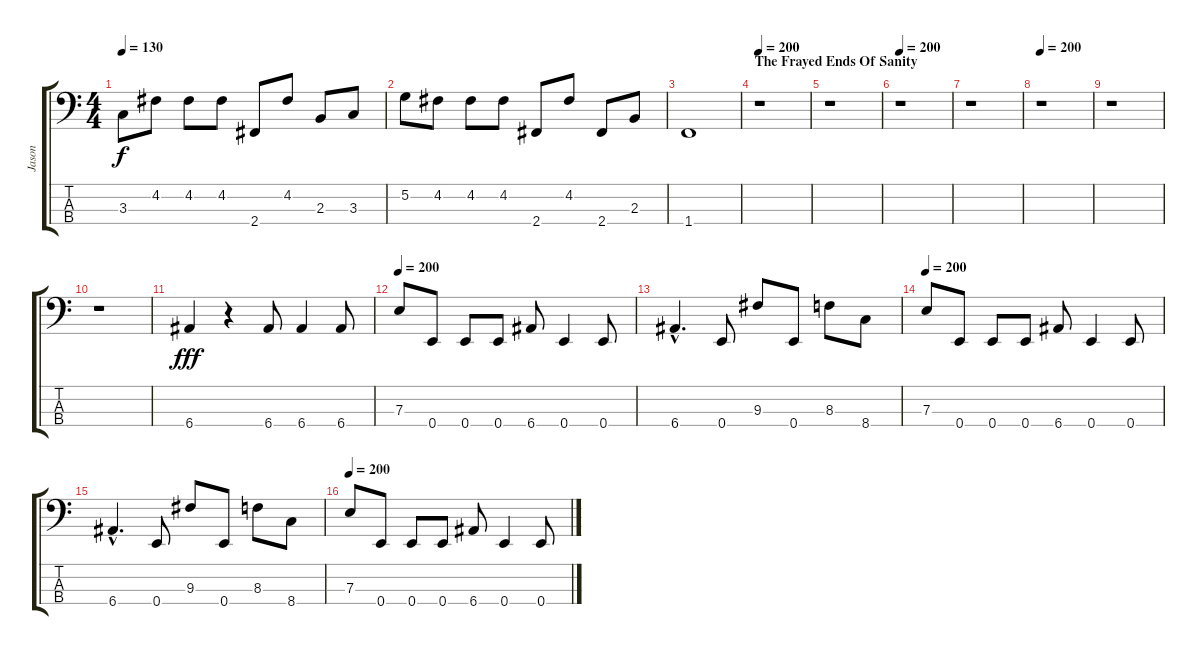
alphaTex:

\track ("Jason" "Jason") {instrument electricbasspick}
\staff {score tabs}
\tuning (G2 D2 A1 E1) {hide}
\ts (4 4)
\tempo 130
\clef f4
\ks c
3.3.8{dy f} 4.2.8 4.2.8 4.2.8 2.4.8 4.2.8 2.3.8 3.3.8 |
5.2.8 4.2.8 4.2.8 4.2.8 2.4.8 4.2.8 2.4.8 2.3.8 |
1.4.1 |
\section ("" "The Frayed Ends Of Sanity")
\tempo 200
r.1 |
r.1 |
\tempo 200
r.1 |
r.1 |
\tempo 200
r.1 |
r.1 |
r.1 |
6.4.4{dy fff} r.4 6.4.8 6.4.4 6.4.8 |
\tempo 200
7.3.8 0.4.8 0.4.8 0.4.8 6.4.8 0.4.4 0.4.8 |
6.4{hac}.4{d} 0.4.8 9.3.8 0.4.8 8.3.8 8.4.8 |
\tempo 200
7.3.8 0.4.8 0.4.8 0.4.8 6.4.8 0.4.4 0.4.8 |
6.4{hac}.4{d} 0.4.8 9.3.8 0.4.8 8.3.8 8.4.8 |
\tempo 200
7.3.8 0.4.8 0.4.8 0.4.8 6.4.8 0.4.4 0.4.8
